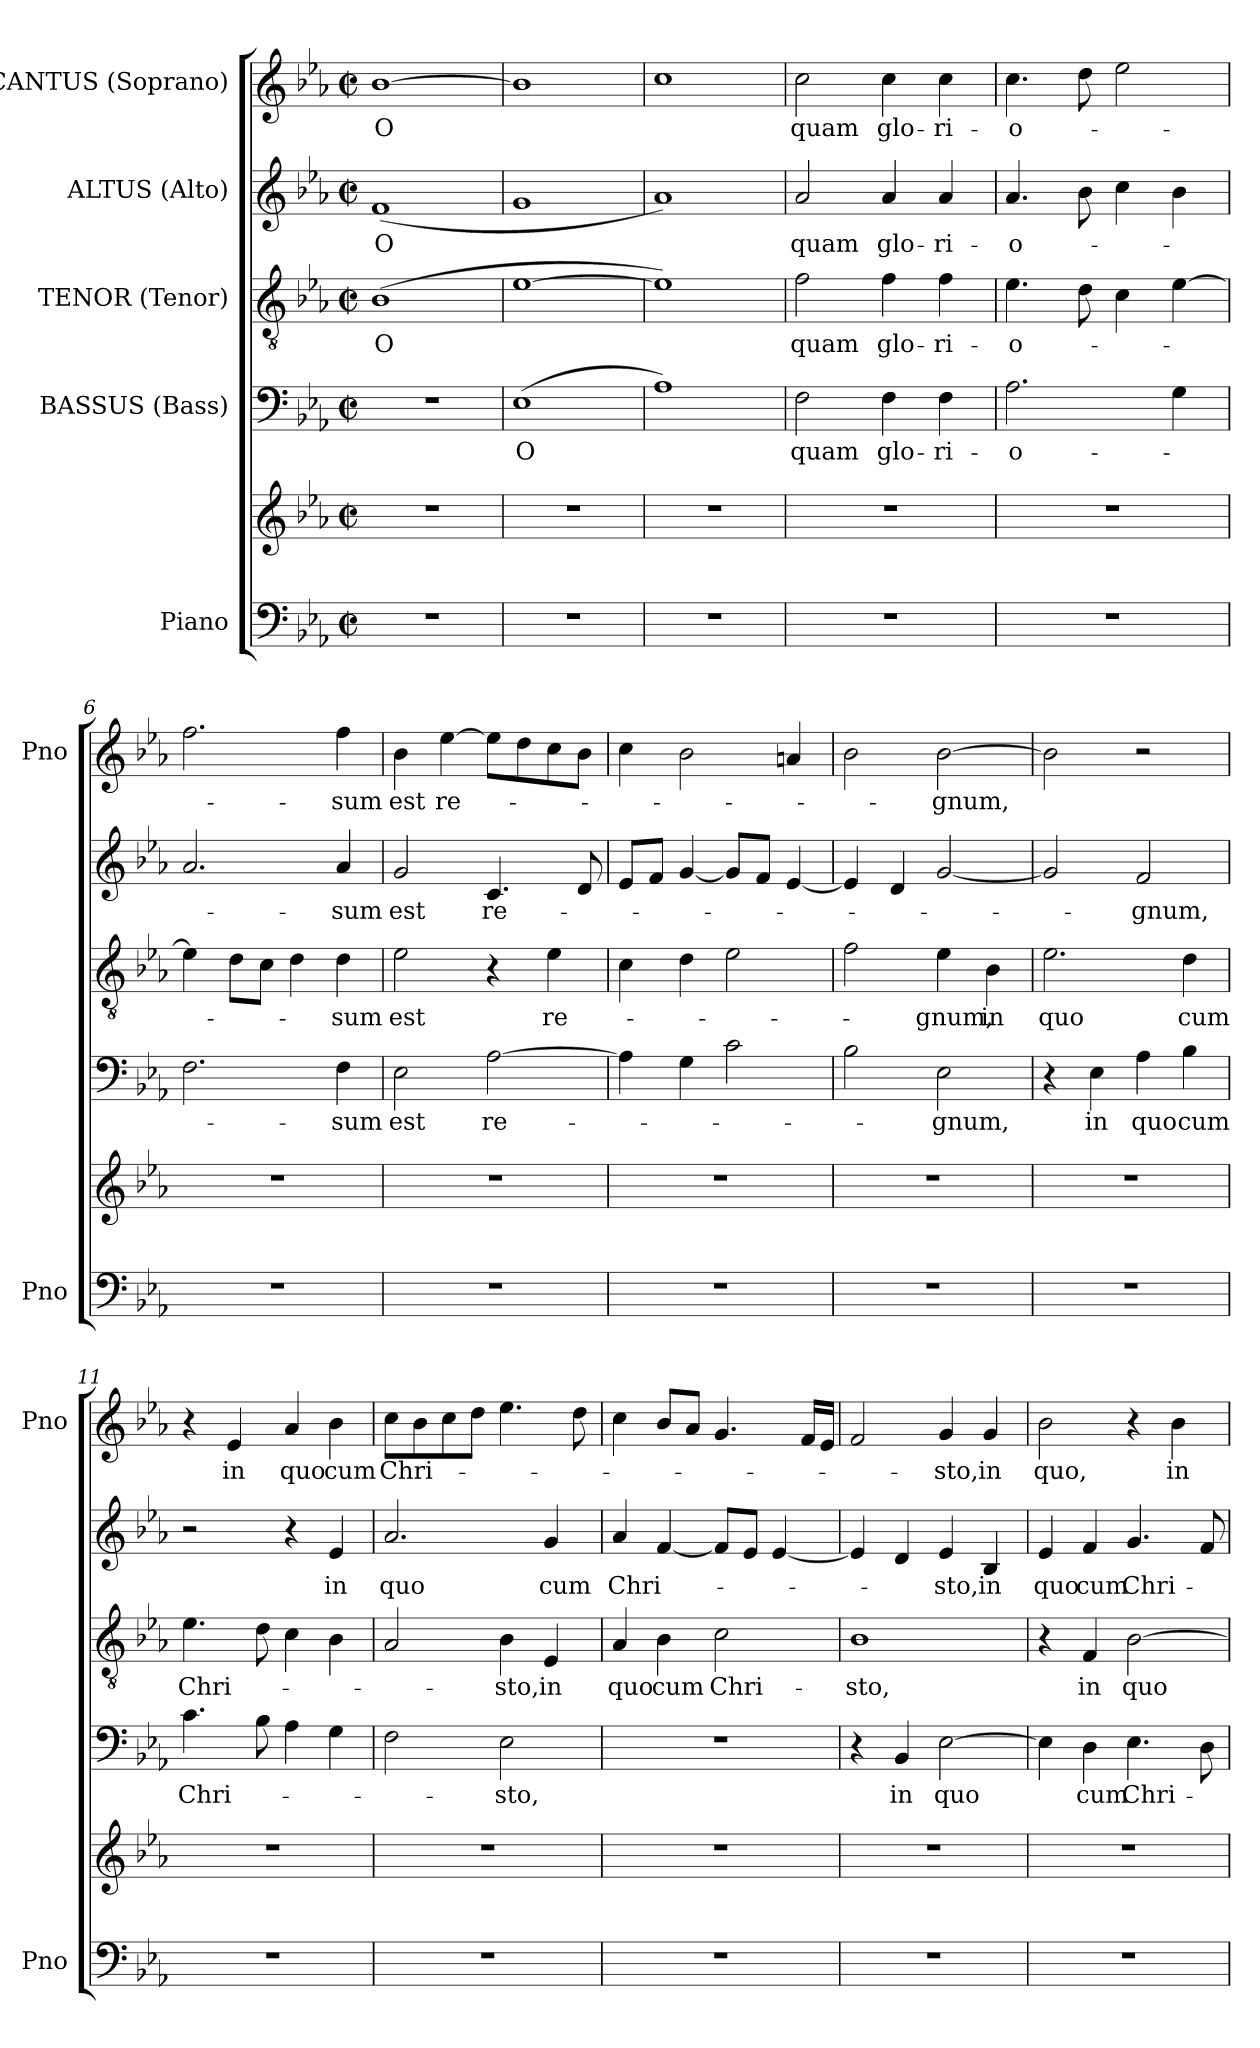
**kern	**kern	**kern	**text	**kern	**text	**kern	**text	**kern	**text
*part5	*part5	*part4	*part4	*part3	*part3	*part2	*part2	*part1	*part1
*staff6	*staff5	*staff4	*staff4	*staff3	*staff3	*staff2	*staff2	*staff1	*staff1
*I"Piano	*	*I"BASSUS (Bass)	*	*I"TENOR (Tenor)	*	*I"ALTUS (Alto)	*	*I"CANTUS (Soprano)	*
*I'Pno	*	*	*	*	*	*	*	*I'Pno	*
*clefF4	*clefG2	*clefF4	*	*clefGv2	*	*clefG2	*	*clefG2	*
*k[b-e-a-]	*k[b-e-a-]	*k[b-e-a-]	*	*k[b-e-a-]	*	*k[b-e-a-]	*	*k[b-e-a-]	*
*E-:	*E-:	*E-:	*	*E-:	*	*E-:	*	*E-:	*
*M2/2	*M2/2	*M2/2	*	*M2/2	*	*M2/2	*	*M2/2	*
*met(c|)	*met(c|)	*met(c|)	*	*met(c|)	*	*met(c|)	*	*met(c|)	*
=1	=1	=1	=1	=1	=1	=1	=1	=1	=1
1r	1r	1r	.	(1B-	O	(1f	O	[1b-	O
=2	=2	=2	=2	=2	=2	=2	=2	=2	=2
1r	1r	(1E-	O	[1e-	.	1g	.	1b-]	.
=3	=3	=3	=3	=3	=3	=3	=3	=3	=3
1r	1r	1A-)	.	1e-])	.	1a-)	.	1cc	.
=4	=4	=4	=4	=4	=4	=4	=4	=4	=4
1r	1r	2F\	quam	2f\	quam	2a-/	quam	2cc\	quam
.	.	4F\	glo-	4f\	glo-	4a-/	glo-	4cc\	glo-
.	.	4F\	-ri-	4f\	-ri-	4a-/	-ri-	4cc\	-ri-
=5	=5	=5	=5	=5	=5	=5	=5	=5	=5
1r	1r	2.A-\	-o-	4.e-\	-o-	4.a-/	-o-	4.cc\	-o-
.	.	.	.	8d\	.	8b-\	.	8dd\	.
.	.	.	.	4c\	.	4cc\	.	2ee-\	.
.	.	4G\	.	[4e-\	.	4b-\	.	.	.
!!LO:LB:g=z
=6	=6	=6	=6	=6	=6	=6	=6	=6	=6
1r	1r	2.F\	.	4e-\]	.	2.a-/	.	2.ff\	.
.	.	.	.	8d\L	.	.	.	.	.
.	.	.	.	8c\J	.	.	.	.	.
.	.	.	.	4d\	.	.	.	.	.
.	.	4F\	-sum	4d\	-sum	4a-/	-sum	4ff\	-sum
=7	=7	=7	=7	=7	=7	=7	=7	=7	=7
1r	1r	2E-\	est	2e-\	est	2g/	est	4b-\	est
.	.	.	.	.	.	.	.	[4ee-\	re-
.	.	[2A-\	re-	4r	.	4.c/	re-	8ee-\L]	.
.	.	.	.	.	.	.	.	8dd\	.
.	.	.	.	4e-\	re-	.	.	8cc\	.
.	.	.	.	.	.	8d/	.	8b-\J	.
=8	=8	=8	=8	=8	=8	=8	=8	=8	=8
1r	1r	4A-\]	.	4c\	.	8e-/L	.	4cc\	.
.	.	.	.	.	.	8f/J	.	.	.
.	.	4G\	.	4d\	.	[4g/	.	2b-\	.
.	.	2c\	.	2e-\	.	8g/L]	.	.	.
.	.	.	.	.	.	8f/J	.	.	.
.	.	.	.	.	.	[4e-/	.	4an/	.
=9	=9	=9	=9	=9	=9	=9	=9	=9	=9
1r	1r	2B-\	.	2f\	.	4e-/]	.	2b-\	.
.	.	.	.	.	.	4d/	.	.	.
.	.	2E-\	-gnum,	4e-\	-gnum,	[2g/	.	[2b-\	-gnum,
.	.	.	.	4B-\	in	.	.	.	.
=10	=10	=10	=10	=10	=10	=10	=10	=10	=10
1r	1r	4r	.	2.e-\	quo	2g/]	.	2b-\]	.
.	.	4E-\	in	.	.	.	.	.	.
.	.	4A-\	quo	.	.	2f/	-gnum,	2r	.
.	.	4B-\	cum	4d\	cum	.	.	.	.
!!LO:LB:g=z
=11	=11	=11	=11	=11	=11	=11	=11	=11	=11
1r	1r	4.c\	Chri-	4.e-\	Chri-	2r	.	4r	.
.	.	.	.	.	.	.	.	4e-/	in
.	.	8B-\	.	8d\	.	.	.	.	.
.	.	4A-\	.	4c\	.	4r	.	4a-/	quo
.	.	4G\	.	4B-\	.	4e-/	in	4b-\	cum
=12	=12	=12	=12	=12	=12	=12	=12	=12	=12
1r	1r	2F\	.	2A-/	.	2.a-/	quo	8cc\L	Chri-
.	.	.	.	.	.	.	.	8b-\	.
.	.	.	.	.	.	.	.	8cc\	.
.	.	.	.	.	.	.	.	8dd\J	.
.	.	2E-\	-sto,	4B-\	-sto,	.	.	4.ee-\	.
.	.	.	.	4E-/	in	4g/	cum	.	.
.	.	.	.	.	.	.	.	8dd\	.
=13	=13	=13	=13	=13	=13	=13	=13	=13	=13
1r	1r	1r	.	4A-/	quo	4a-/	Chri-	4cc\	.
.	.	.	.	4B-\	cum	[4f/	.	8b-/L	.
.	.	.	.	.	.	.	.	8a-/J	.
.	.	.	.	2c\	Chri-	8f/L]	.	4.g/	.
.	.	.	.	.	.	8e-/J	.	.	.
.	.	.	.	.	.	[4e-/	.	.	.
.	.	.	.	.	.	.	.	16f/LL	.
.	.	.	.	.	.	.	.	16e-/JJ	.
=14	=14	=14	=14	=14	=14	=14	=14	=14	=14
1r	1r	4r	.	1B-	-sto,	4e-/]	.	2f/	.
.	.	4BB-/	in	.	.	4d/	.	.	.
.	.	[2E-\	quo	.	.	4e-/	-sto,	4g/	-sto,
.	.	.	.	.	.	4B-/	in	4g/	in
=15	=15	=15	=15	=15	=15	=15	=15	=15	=15
1r	1r	4E-\]	.	4r	.	4e-/	quo	2b-\	quo,
.	.	4D\	cum	4F/	in	4f/	cum	.	.
.	.	4.E-\	Chri-	[2B-\	quo	4.g/	Chri-	4r	.
.	.	.	.	.	.	.	.	4b-\	in
.	.	8D\	.	.	.	8f/	.	.	.
=	=	=	=	=	=	=	=	=	=
*-	*-	*-	*-	*-	*-	*-	*-	*-	*-
